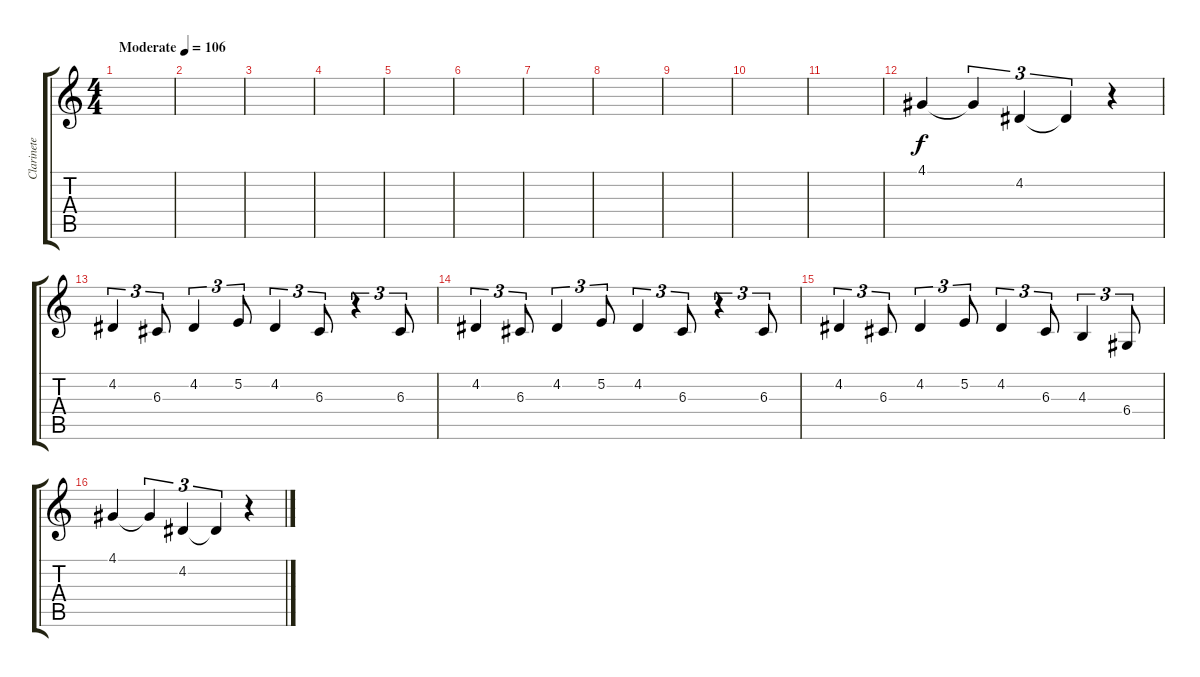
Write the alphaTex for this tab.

\track ("Clarinete" "Clarinete") {instrument clarinet}
\staff {score tabs}
\tuning (E4 B3 G3 D3 A2 E2) {hide}
\ts (4 4)
\tempo (106 "Moderate")
\clef g2
\ks c
|
|
|
|
|
|
|
|
|
|
|
4.1.4 4.1{t}.4{tu (3 2)} 4.2.4{tu (3 2)} 4.2{t}.4{tu (3 2)} r.4 |
4.2.4{tu (3 2)} 6.3.8{tu (3 2)} 4.2.4{tu (3 2)} 5.2.8{tu (3 2)} 4.2.4{tu (3 2)} 6.3.8{tu (3 2)} r.4{tu (3 2)} 6.3.8{tu (3 2)} |
4.2.4{tu (3 2)} 6.3.8{tu (3 2)} 4.2.4{tu (3 2)} 5.2.8{tu (3 2)} 4.2.4{tu (3 2)} 6.3.8{tu (3 2)} r.4{tu (3 2)} 6.3.8{tu (3 2)} |
4.2.4{tu (3 2)} 6.3.8{tu (3 2)} 4.2.4{tu (3 2)} 5.2.8{tu (3 2)} 4.2.4{tu (3 2)} 6.3.8{tu (3 2)} 4.3.4{tu (3 2)} 6.4.8{tu (3 2)} |
4.1.4 4.1{t}.4{tu (3 2)} 4.2.4{tu (3 2)} 4.2{t}.4{tu (3 2)} r.4
